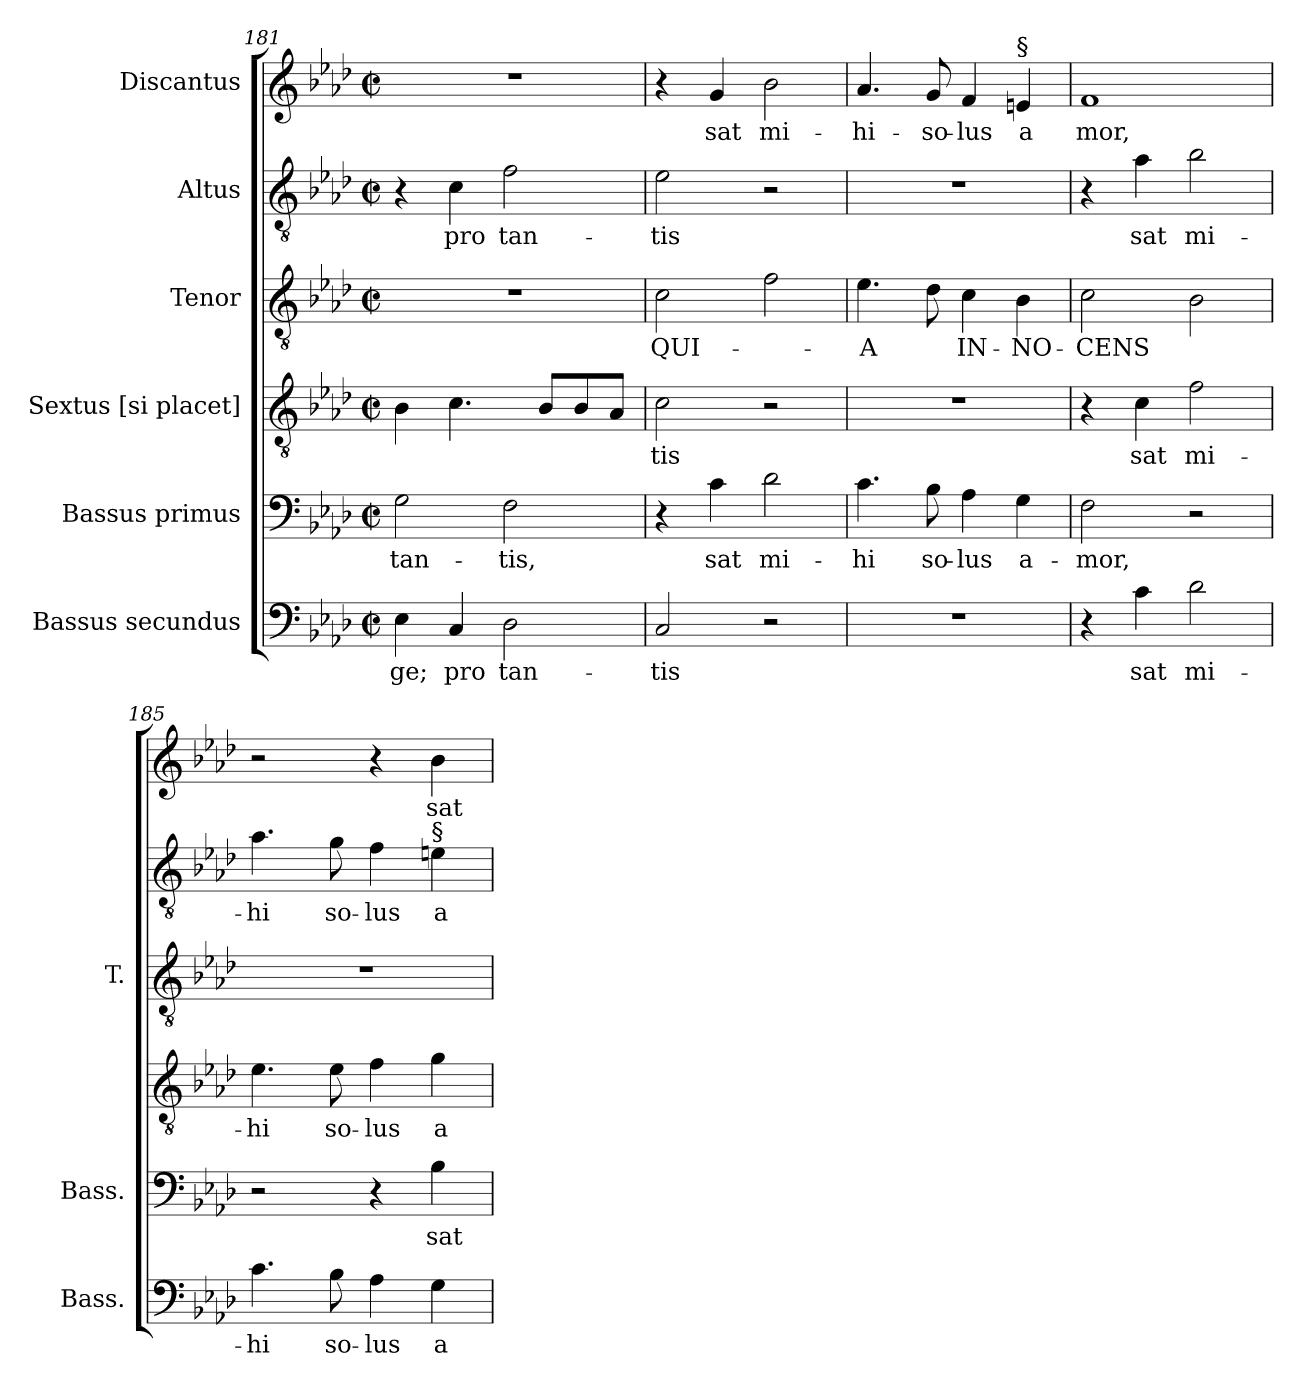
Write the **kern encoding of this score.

**kern	**text	**kern	**text	**kern	**text	**kern	**text	**kern	**text	**kern	**text
*part6	*part6	*part5	*part5	*part4	*part4	*part3	*part3	*part2	*part2	*part1	*part1
*staff6	*staff6	*staff5	*staff5	*staff4	*staff4	*staff3	*staff3	*staff2	*staff2	*staff1	*staff1
*I"Bassus secundus	*	*I"Bassus primus	*	*I"Sextus [si placet]	*	*I"Tenor	*	*I"Altus	*	*I"Discantus	*
*I'Bass.	*	*I'Bass.	*	*	*	*I'T.	*	*	*	*	*
*clefF4	*	*clefF4	*	*clefGv2	*	*clefGv2	*	*clefGv2	*	*clefG2	*
*	*	*	*	*ITrd7c12	*	*ITrd7c12	*	*ITrd7c12	*	*	*
*k[b-e-a-d-]	*	*k[b-e-a-d-]	*	*k[b-e-a-d-]	*	*k[b-e-a-d-]	*	*k[b-e-a-d-]	*	*k[b-e-a-d-]	*
*A-:	*	*A-:	*	*A-:	*	*A-:	*	*A-:	*	*A-:	*
*M2/2	*	*M2/2	*	*M2/2	*	*M2/2	*	*M2/2	*	*M2/2	*
*met(c|)	*	*met(c|)	*	*met(c|)	*	*met(c|)	*	*met(c|)	*	*met(c|)	*
=181	=181	=181	=181	=181	=181	=181	=181	=181	=181	=181	=181
!	!LO:LY:b:color=#000000	!	!	!	!	!	!	!	!	!	!
!	!	!	!LO:LY:b:color=#000000	!	!	!	!	!	!	!	!
4E-i\	-ge;	2Gi\	tan-	4BB-i\	.	1r	.	4r	.	1r	.
!	!LO:LY:b:color=#000000	!	!	!	!	!	!	!	!	!	!
!	!	!	!	!	!	!	!	!	!LO:LY:b:color=#000000	!	!
4Ci/	pro	.	.	4.Ci\	.	.	.	4Ci\	pro	.	.
!	!LO:LY:b:color=#000000	!	!	!	!	!	!	!	!	!	!
!	!	!	!LO:LY:b:color=#000000	!	!	!	!	!	!	!	!
!	!	!	!	!	!	!	!	!	!LO:LY:b:color=#000000	!	!
2D-i\	tan-	2Fi\	-tis,	.	.	.	.	2Fi\	tan-	.	.
.	.	.	.	8BB-i/L	.	.	.	.	.	.	.
.	.	.	.	8BB-i/	.	.	.	.	.	.	.
.	.	.	.	8AA-i/J	.	.	.	.	.	.	.
!!LO:LB:g=z
=182	=182	=182	=182	=182	=182	=182	=182	=182	=182	=182	=182
!	!LO:LY:b:color=#000000	!	!	!	!	!	!	!	!	!	!
!	!	!	!	!	!LO:LY:b:color=#000000	!	!	!	!	!	!
!	!	!	!	!	!	!	!LO:LY:b:color=#000000	!	!	!	!
!	!	!	!	!	!	!	!	!	!LO:LY:b:color=#000000	!	!
2Ci/	-tis	4r	.	2Ci\	-tis	2Ci\	QUI-	2E-i\	-tis	4r	.
!	!	!	!LO:LY:b:color=#000000	!	!	!	!	!	!	!	!
!	!	!	!	!	!	!	!	!	!	!	!LO:LY:b:color=#000000
.	.	4ci\	sat	.	.	.	.	.	.	4gi/	sat
!	!	!	!LO:LY:b:color=#000000	!	!	!	!	!	!	!	!
!	!	!	!	!	!	!	!	!	!	!	!LO:LY:b:color=#000000
2r	.	2d-i\	mi-	2r	.	2Fi\	.	2r	.	2b-i\	mi-
=183	=183	=183	=183	=183	=183	=183	=183	=183	=183	=183	=183
!	!	!	!LO:LY:b:color=#000000	!	!	!	!	!	!	!	!
!	!	!	!	!	!	!	!LO:LY:b:color=#000000	!	!	!	!
!	!	!	!	!	!	!	!	!	!	!	!LO:LY:b:color=#000000
1r	.	4.ci\	-hi	1r	.	4.E-i\	-A	1r	.	4.a-i/	-hi-
!	!	!	!LO:LY:b:color=#000000	!	!	!	!	!	!	!	!
!	!	!	!	!	!	!	!	!	!	!	!LO:LY:b:color=#000000
.	.	8B-i\	so-	.	.	8D-i\	.	.	.	8gi/	-so-
!	!	!	!LO:LY:b:color=#000000	!	!	!	!	!	!	!	!
!	!	!	!	!	!	!	!LO:LY:b:color=#000000	!	!	!	!
!	!	!	!	!	!	!	!	!	!	!	!LO:LY:b:color=#000000
.	.	4A-i\	-lus	.	.	4Ci\	IN-	.	.	4fi/	-lus
!	!	!	!LO:LY:b:color=#000000	!	!	!	!	!	!	!	!
!	!	!	!	!	!	!	!LO:LY:b:color=#000000	!	!	!	!
!	!	!	!	!	!	!	!	!	!	!LO:TX:a:t=§	!
!	!	!	!	!	!	!	!	!	!	!	!LO:LY:b:color=#000000
.	.	4Gi\	a-	.	.	4BB-i\	-NO-	.	.	4ei/	a
=184	=184	=184	=184	=184	=184	=184	=184	=184	=184	=184	=184
!	!	!	!LO:LY:b:color=#000000	!	!	!	!	!	!	!	!
!	!	!	!	!	!	!	!LO:LY:b:color=#000000	!	!	!	!
!	!	!	!	!	!	!	!	!	!	!	!LO:LY:b:color=#000000
4r	.	2Fi\	-mor,	4r	.	2Ci\	-CENS	4r	.	1fi	mor,
!	!LO:LY:b:color=#000000	!	!	!	!	!	!	!	!	!	!
!	!	!	!	!	!LO:LY:b:color=#000000	!	!	!	!	!	!
!	!	!	!	!	!	!	!	!	!LO:LY:b:color=#000000	!	!
4ci\	sat	.	.	4Ci\	sat	.	.	4A-i\	sat	.	.
!	!LO:LY:b:color=#000000	!	!	!	!	!	!	!	!	!	!
!	!	!	!	!	!LO:LY:b:color=#000000	!	!	!	!	!	!
!	!	!	!	!	!	!	!	!	!LO:LY:b:color=#000000	!	!
2d-i\	mi-	2r	.	2Fi\	mi-	2BB-i\	.	2B-i\	mi-	.	.
=185	=185	=185	=185	=185	=185	=185	=185	=185	=185	=185	=185
!	!LO:LY:b:color=#000000	!	!	!	!	!	!	!	!	!	!
!	!	!	!	!	!LO:LY:b:color=#000000	!	!	!	!	!	!
!	!	!	!	!	!	!	!	!	!LO:LY:b:color=#000000	!	!
4.ci\	-hi	2r	.	4.E-i\	-hi	1r	.	4.A-i\	-hi	2r	.
!	!LO:LY:b:color=#000000	!	!	!	!	!	!	!	!	!	!
!	!	!	!	!	!LO:LY:b:color=#000000	!	!	!	!	!	!
!	!	!	!	!	!	!	!	!	!LO:LY:b:color=#000000	!	!
8B-i\	so-	.	.	8E-i\	so-	.	.	8Gi\	so-	.	.
!	!LO:LY:b:color=#000000	!	!	!	!	!	!	!	!	!	!
!	!	!	!	!	!LO:LY:b:color=#000000	!	!	!	!	!	!
!	!	!	!	!	!	!	!	!	!LO:LY:b:color=#000000	!	!
4A-i\	-lus	4r	.	4Fi\	-lus	.	.	4Fi\	-lus	4r	.
!	!LO:LY:b:color=#000000	!	!	!	!	!	!	!	!	!	!
!	!	!	!LO:LY:b:color=#000000	!	!	!	!	!	!	!	!
!	!	!	!	!	!LO:LY:b:color=#000000	!	!	!	!	!	!
!	!	!	!	!	!	!	!	!	!LO:LY:b:color=#000000	!	!
!	!	!	!	!	!	!	!	!LO:TX:a:t=§	!	!	!
!	!	!	!	!	!	!	!	!	!	!	!LO:LY:b:color=#000000
4Gi\	a-	4B-i\	sat	4Gi\	a-	.	.	4Ei\	a-	4b-i\	sat
=	=	=	=	=	=	=	=	=	=	=	=
*-	*-	*-	*-	*-	*-	*-	*-	*-	*-	*-	*-
